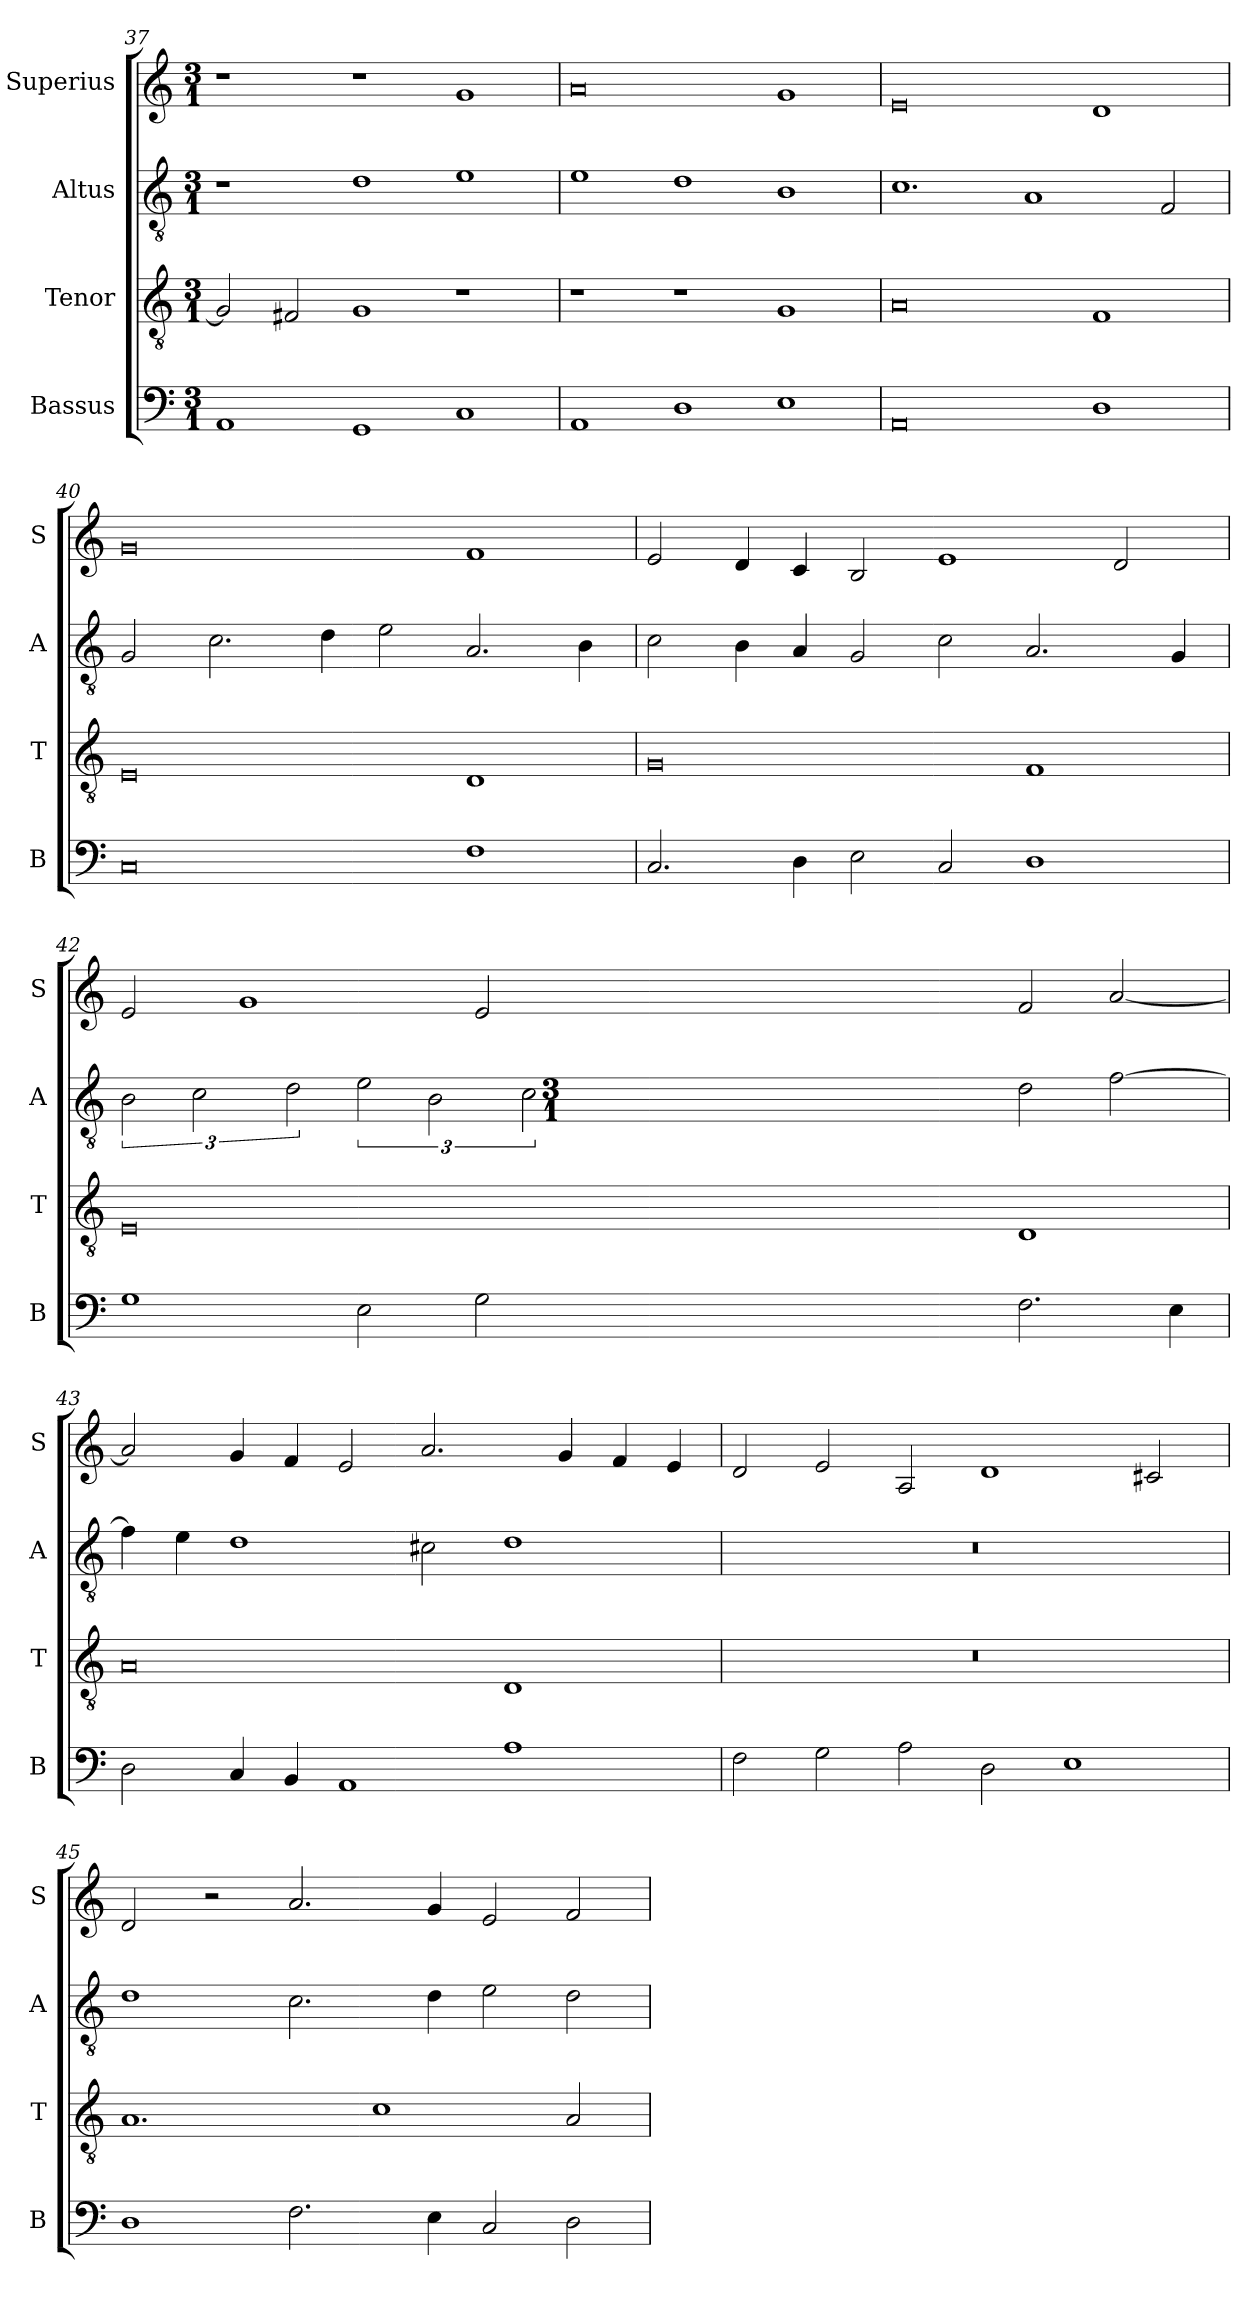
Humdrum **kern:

**kern	**kern	**kern	**kern
*part4	*part3	*part2	*part1
*staff4	*staff3	*staff2	*staff1
*I"Bassus	*I"Tenor	*I"Altus	*I"Superius
*I'B	*I'T	*I'A	*I'S
*clefF4	*clefGv2	*clefGv2	*clefG2
*k[]	*k[]	*k[]	*k[]
*M3/1	*M3/1	*M3/1	*M3/1
=37	=37	=37	=37
1AA	2G/]	1r	1r
.	2F#X/	.	.
1GG	1G	1d	1r
1C	1r	1e	1g
=38	=38	=38	=38
1AA	1r	1e	0a
1D	1r	1d	.
1E	1G	1B	1g
=39	=39	=39	=39
0AA	0A	1.c	0e
.	.	1A	.
1D	1F	.	1d
.	.	2F/	.
=40	=40	=40	=40
0C	0E	2G/	0g
.	.	2.c\	.
.	.	4d\	.
.	.	2e\	.
1F	1D	2.A/	1f
.	.	4B\	.
=41	=41	=41	=41
2.C/	0G	2c\	2e/
.	.	4B\	4d/
4D\	.	4A/	4c/
2E\	.	2G/	2B/
2C/	.	2c\	1e
1D	1F	2.A/	.
.	.	.	2d/
.	.	4G/	.
=42	=42	=42	=42
1G	0E	3B\	2e/
.	.	3c\	.
.	.	.	1g
.	.	3d\	.
2E\	.	3e\	.
.	.	3B\	.
2G\	.	.	2e/
.	.	3c\	.
*	*	*M3/1	*
2.F\	1D	2d\	2f/
.	.	[2f\	[2a/
4E\	.	.	.
=43	=43	=43	=43
2D\	0A	4f\]	2a/]
.	.	4e\	.
4C/	.	1d	4g/
4BB/	.	.	4f/
1AA	.	.	2e/
.	.	2c#X\	2.a/
1A	1D	1d	.
.	.	.	4g/
.	.	.	4f/
.	.	.	4e/
=44	=44	=44	=44
2F\	0.r	0.r	2d/
2G\	.	.	2e/
2A\	.	.	2A/
2D\	.	.	1d
1E	.	.	.
.	.	.	2c#X/
=45	=45	=45	=45
1D	1.A	1d	2d/
.	.	.	2r
2.F\	.	2.c\	2.a/
.	1c	.	.
4E\	.	4d\	4g/
2C/	.	2e\	2e/
2D\	2A/	2d\	2f/
=	=	=	=
*-	*-	*-	*-
